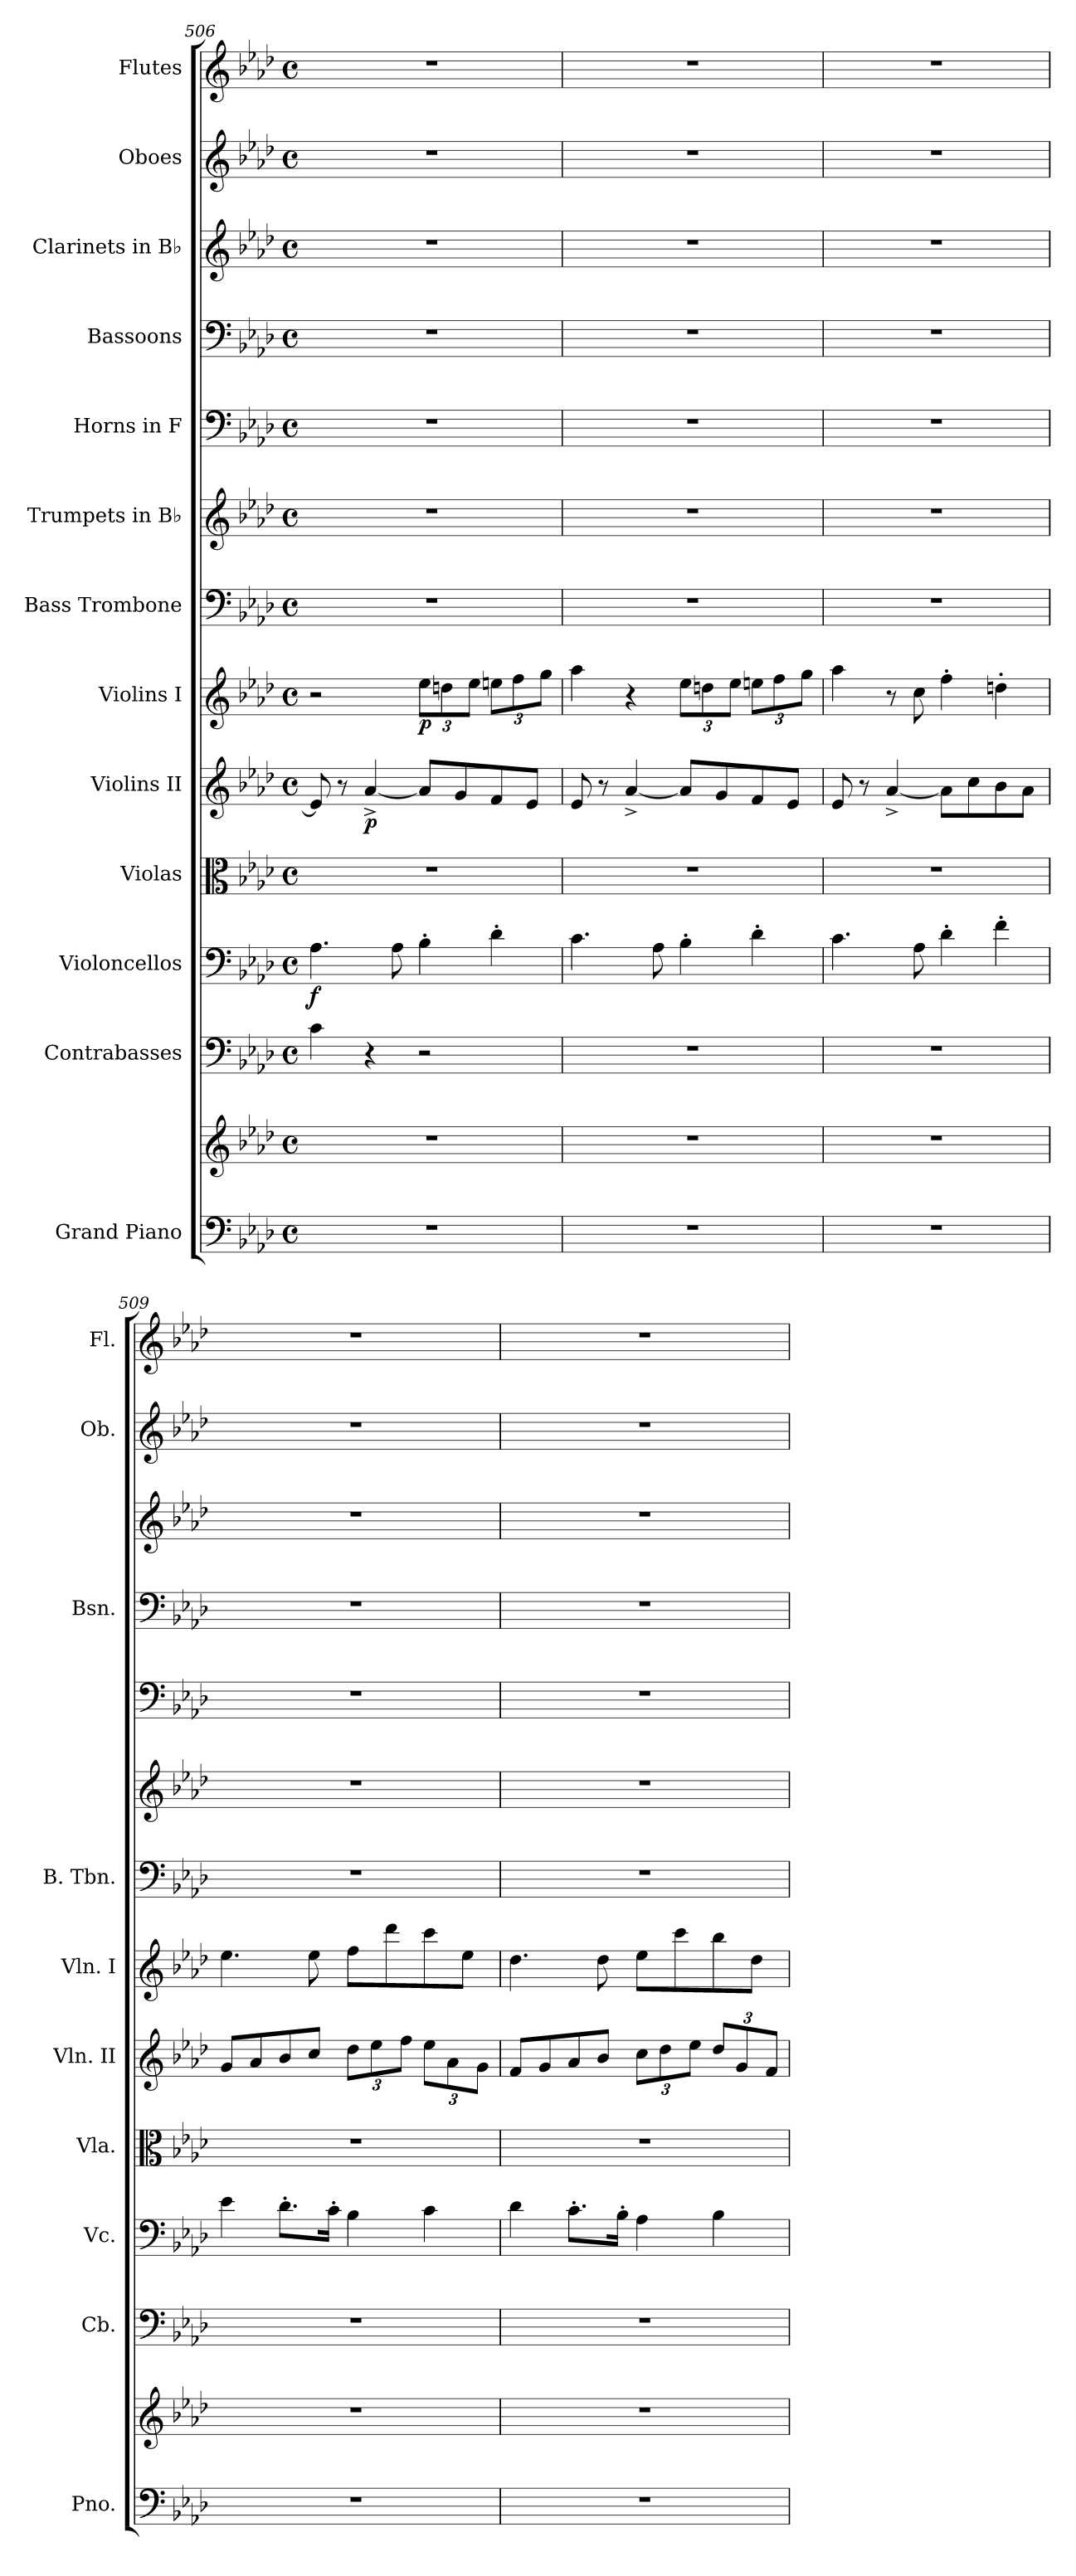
**kern	**kern	**kern	**kern	**dynam	**kern	**kern	**dynam	**kern	**dynam	**kern	**kern	**kern	**kern	**kern	**kern	**kern
*part13	*part13	*part12	*part11	*part11	*part10	*part9	*part9	*part8	*part8	*part7	*part6	*part5	*part4	*part3	*part2	*part1
*staff14	*staff13	*staff12	*staff11	*staff11	*staff10	*staff9	*staff9	*staff8	*staff8	*staff7	*staff6	*staff5	*staff4	*staff3	*staff2	*staff1
*I"Grand Piano	*	*I"Contrabasses	*I"Violoncellos	*	*I"Violas	*I"Violins II	*	*I"Violins I	*	*I"Bass Trombone	*I"Trumpets in B♭	*I"Horns in F	*I"Bassoons	*I"Clarinets in B♭	*I"Oboes	*I"Flutes
*I'Pno.	*	*I'Cb.	*I'Vc.	*	*I'Vla.	*I'Vln. II	*	*I'Vln. I	*	*I'B. Tbn.	*	*	*I'Bsn.	*	*I'Ob.	*I'Fl.
*clefF4	*clefG2	*clefF4	*clefF4	*	*clefC3	*clefG2	*	*clefG2	*	*clefF4	*clefG2	*clefF4	*clefF4	*clefG2	*clefG2	*clefG2
*	*	*ITrd7c12	*	*	*	*	*	*	*	*	*ITrd1c2	*ITrd4c7	*	*ITrd1c2	*	*
*k[b-e-a-d-]	*k[b-e-a-d-]	*k[b-e-a-d-]	*k[b-e-a-d-]	*	*k[b-e-a-d-]	*k[b-e-a-d-]	*	*k[b-e-a-d-]	*	*k[b-e-a-d-]	*k[b-e-a-d-g-c-]	*k[b-e-a-d-g-]	*k[b-e-a-d-]	*k[b-e-a-d-g-c-]	*k[b-e-a-d-]	*k[b-e-a-d-]
*M4/4	*M4/4	*M4/4	*M4/4	*	*M4/4	*M4/4	*	*M4/4	*	*M4/4	*M4/4	*M4/4	*M4/4	*M4/4	*M4/4	*M4/4
*met(c)	*met(c)	*met(c)	*met(c)	*	*met(c)	*met(c)	*	*met(c)	*	*met(c)	*met(c)	*met(c)	*met(c)	*met(c)	*met(c)	*met(c)
=506	=506	=506	=506	=506	=506	=506	=506	=506	=506	=506	=506	=506	=506	=506	=506	=506
!	!	!	!	!LO:DY:b	!	!	!	!	!	!	!	!	!	!	!	!
1r	1r	4C\	4.A-\	f	1r	8e-/]	.	2r	.	1r	1r	1r	1r	1r	1r	1r
.	.	.	.	.	.	8r	.	.	.	.	.	.	.	.	.	.
!	!	!	!	!	!	!	!LO:DY:b	!	!	!	!	!	!	!	!	!
.	.	4r	.	.	.	[4a-^/	p	.	.	.	.	.	.	.	.	.
.	.	.	8A-\	.	.	.	.	.	.	.	.	.	.	.	.	.
*	*	*	*	*	*	*	*	*Xbrackettup	*	*	*	*	*	*	*	*
!	!	!	!	!	!	!	!	!	!LO:DY:b	!	!	!	!	!	!	!
.	.	2r	4B-'\	.	.	8a-/L]	.	12ee-\L	p	.	.	.	.	.	.	.
.	.	.	.	.	.	.	.	12ddn\	.	.	.	.	.	.	.	.
.	.	.	.	.	.	8g/	.	.	.	.	.	.	.	.	.	.
.	.	.	.	.	.	.	.	12ee-\J	.	.	.	.	.	.	.	.
.	.	.	4d-'\	.	.	8f/	.	12een\L	.	.	.	.	.	.	.	.
.	.	.	.	.	.	.	.	12ff\	.	.	.	.	.	.	.	.
.	.	.	.	.	.	8e-/J	.	.	.	.	.	.	.	.	.	.
.	.	.	.	.	.	.	.	12gg\J	.	.	.	.	.	.	.	.
=507	=507	=507	=507	=507	=507	=507	=507	=507	=507	=507	=507	=507	=507	=507	=507	=507
1r	1r	1r	4.c\	.	1r	8e-/	.	4aa-\	.	1r	1r	1r	1r	1r	1r	1r
.	.	.	.	.	.	8r	.	.	.	.	.	.	.	.	.	.
.	.	.	.	.	.	[4a-^/	.	4r	.	.	.	.	.	.	.	.
.	.	.	8A-\	.	.	.	.	.	.	.	.	.	.	.	.	.
.	.	.	4B-'\	.	.	8a-/L]	.	12ee-\L	.	.	.	.	.	.	.	.
.	.	.	.	.	.	.	.	12ddn\	.	.	.	.	.	.	.	.
.	.	.	.	.	.	8g/	.	.	.	.	.	.	.	.	.	.
.	.	.	.	.	.	.	.	12ee-\J	.	.	.	.	.	.	.	.
.	.	.	4d-'\	.	.	8f/	.	12een\L	.	.	.	.	.	.	.	.
.	.	.	.	.	.	.	.	12ff\	.	.	.	.	.	.	.	.
.	.	.	.	.	.	8e-/J	.	.	.	.	.	.	.	.	.	.
.	.	.	.	.	.	.	.	12gg\J	.	.	.	.	.	.	.	.
=508	=508	=508	=508	=508	=508	=508	=508	=508	=508	=508	=508	=508	=508	=508	=508	=508
1r	1r	1r	4.c\	.	1r	8e-/	.	4aa-\	.	1r	1r	1r	1r	1r	1r	1r
.	.	.	.	.	.	8r	.	.	.	.	.	.	.	.	.	.
.	.	.	.	.	.	[4a-^/	.	8r	.	.	.	.	.	.	.	.
.	.	.	8A-\	.	.	.	.	8cc\	.	.	.	.	.	.	.	.
.	.	.	4d-'\	.	.	8a-\L]	.	4ff'\	.	.	.	.	.	.	.	.
.	.	.	.	.	.	8cc\	.	.	.	.	.	.	.	.	.	.
.	.	.	4f'\	.	.	8b-\	.	4ddn'\	.	.	.	.	.	.	.	.
.	.	.	.	.	.	8a-\J	.	.	.	.	.	.	.	.	.	.
=509	=509	=509	=509	=509	=509	=509	=509	=509	=509	=509	=509	=509	=509	=509	=509	=509
1r	1r	1r	4e-\	.	1r	8g/L	.	4.ee-\	.	1r	1r	1r	1r	1r	1r	1r
.	.	.	.	.	.	8a-/	.	.	.	.	.	.	.	.	.	.
.	.	.	8.d-'\L	.	.	8b-/	.	.	.	.	.	.	.	.	.	.
.	.	.	.	.	.	8cc/J	.	8ee-\	.	.	.	.	.	.	.	.
.	.	.	16c'\Jk	.	.	.	.	.	.	.	.	.	.	.	.	.
*	*	*	*	*	*	*Xbrackettup	*	*	*	*	*	*	*	*	*	*
.	.	.	4B-\	.	.	12dd-\L	.	8ff\L	.	.	.	.	.	.	.	.
.	.	.	.	.	.	12ee-\	.	.	.	.	.	.	.	.	.	.
.	.	.	.	.	.	.	.	8ddd-\	.	.	.	.	.	.	.	.
.	.	.	.	.	.	12ff\J	.	.	.	.	.	.	.	.	.	.
.	.	.	4c\	.	.	12ee-\L	.	8ccc\	.	.	.	.	.	.	.	.
.	.	.	.	.	.	12a-\	.	.	.	.	.	.	.	.	.	.
.	.	.	.	.	.	.	.	8ee-\J	.	.	.	.	.	.	.	.
.	.	.	.	.	.	12g\J	.	.	.	.	.	.	.	.	.	.
!!LO:PB:g=z
=510	=510	=510	=510	=510	=510	=510	=510	=510	=510	=510	=510	=510	=510	=510	=510	=510
1r	1r	1r	4d-\	.	1r	8f/L	.	4.dd-\	.	1r	1r	1r	1r	1r	1r	1r
.	.	.	.	.	.	8g/	.	.	.	.	.	.	.	.	.	.
.	.	.	8.c'\L	.	.	8a-/	.	.	.	.	.	.	.	.	.	.
.	.	.	.	.	.	8b-/J	.	8dd-\	.	.	.	.	.	.	.	.
.	.	.	16B-'\Jk	.	.	.	.	.	.	.	.	.	.	.	.	.
.	.	.	4A-\	.	.	12cc\L	.	8ee-\L	.	.	.	.	.	.	.	.
.	.	.	.	.	.	12dd-\	.	.	.	.	.	.	.	.	.	.
.	.	.	.	.	.	.	.	8ccc\	.	.	.	.	.	.	.	.
.	.	.	.	.	.	12ee-\J	.	.	.	.	.	.	.	.	.	.
.	.	.	4B-\	.	.	12dd-/L	.	8bb-\	.	.	.	.	.	.	.	.
.	.	.	.	.	.	12g/	.	.	.	.	.	.	.	.	.	.
.	.	.	.	.	.	.	.	8dd-\J	.	.	.	.	.	.	.	.
.	.	.	.	.	.	12f/J	.	.	.	.	.	.	.	.	.	.
=	=	=	=	=	=	=	=	=	=	=	=	=	=	=	=	=
*-	*-	*-	*-	*-	*-	*-	*-	*-	*-	*-	*-	*-	*-	*-	*-	*-
